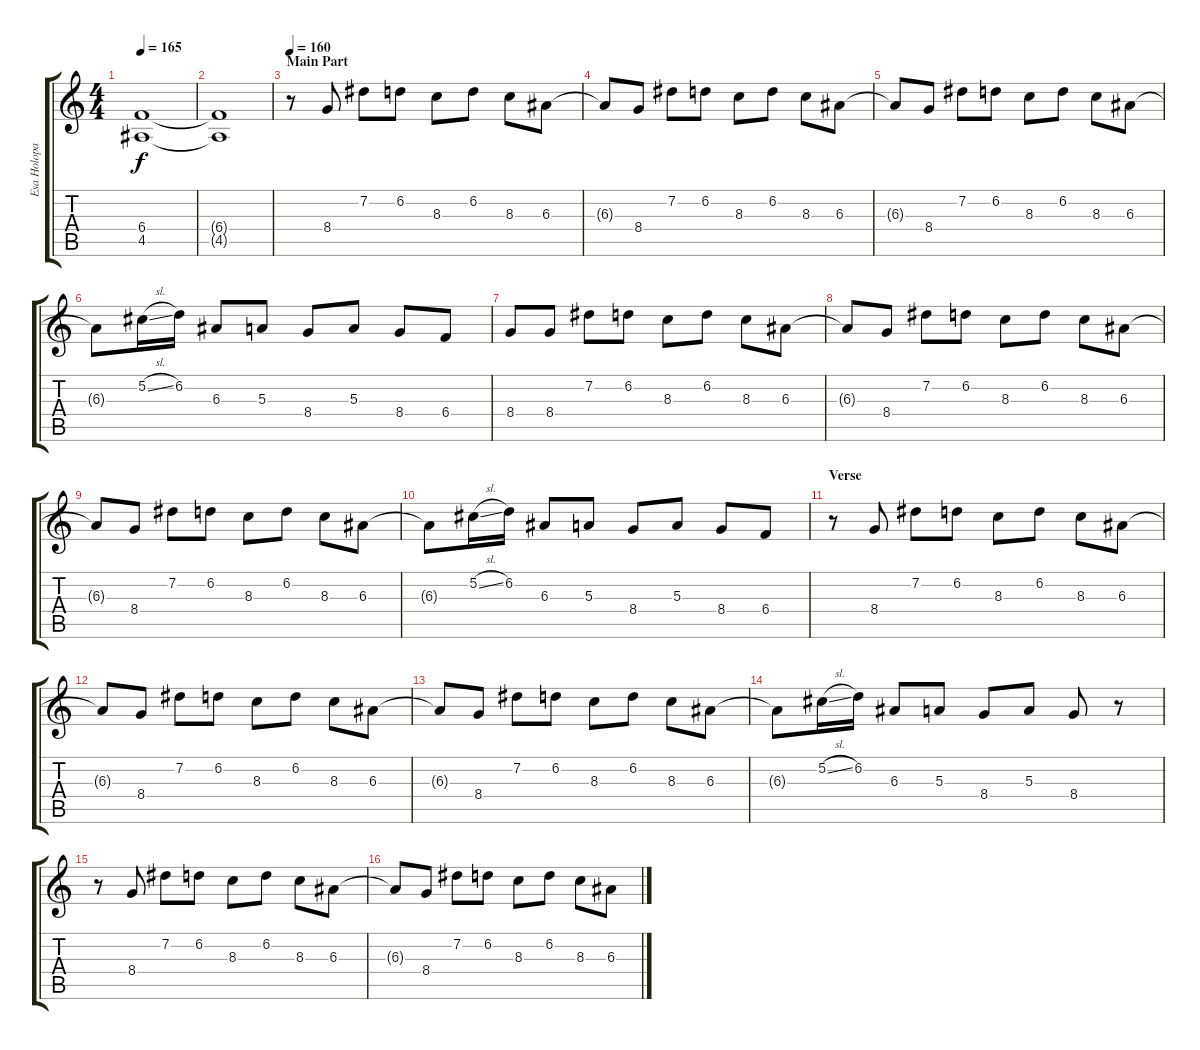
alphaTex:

\track ("Esa Holopainen" "Esa Holopa") {instrument distortionguitar}
\staff {score tabs}
\tuning (Db4 Ab3 E3 B2 Gb2 Db2) {hide}
\ts (4 4)
\tempo 165
\clef g2
\ks c
(6.4{t} 4.5{t}).1{dy f} |
(6.4{t} 4.5{t}).1 |
\section ("" "Main Part")
\tempo 160
r.8{volume 16 balance 8} 8.4.8 7.2.8 6.2.8 8.3.8 6.2.8 8.3.8 6.3.8 |
6.3{t}.8 8.4.8 7.2.8 6.2.8 8.3.8 6.2.8 8.3.8 6.3.8 |
6.3{t}.8 8.4.8 7.2.8 6.2.8 8.3.8 6.2.8 8.3.8 6.3.8 |
6.3{t}.8 5.2{sl}.16 6.2.16 6.3.8 5.3.8 8.4.8 5.3.8 8.4.8 6.4.8 |
8.4.8 8.4.8 7.2.8 6.2.8 8.3.8 6.2.8 8.3.8 6.3.8 |
6.3{t}.8 8.4.8 7.2.8 6.2.8 8.3.8 6.2.8 8.3.8 6.3.8 |
6.3{t}.8 8.4.8 7.2.8 6.2.8 8.3.8 6.2.8 8.3.8 6.3.8 |
6.3{t}.8 5.2{sl}.16 6.2.16 6.3.8 5.3.8 8.4.8 5.3.8 8.4.8 6.4.8 |
\section ("" "Verse")
r.8 8.4.8 7.2.8 6.2.8 8.3.8 6.2.8 8.3.8 6.3.8 |
6.3{t}.8 8.4.8 7.2.8 6.2.8 8.3.8 6.2.8 8.3.8 6.3.8 |
6.3{t}.8 8.4.8 7.2.8 6.2.8 8.3.8 6.2.8 8.3.8 6.3.8 |
6.3{t}.8 5.2{sl}.16 6.2.16 6.3.8 5.3.8 8.4.8 5.3.8 8.4.8 r.8 |
r.8 8.4.8 7.2.8 6.2.8 8.3.8 6.2.8 8.3.8 6.3.8 |
6.3{t}.8 8.4.8 7.2.8 6.2.8 8.3.8 6.2.8 8.3.8 6.3.8
